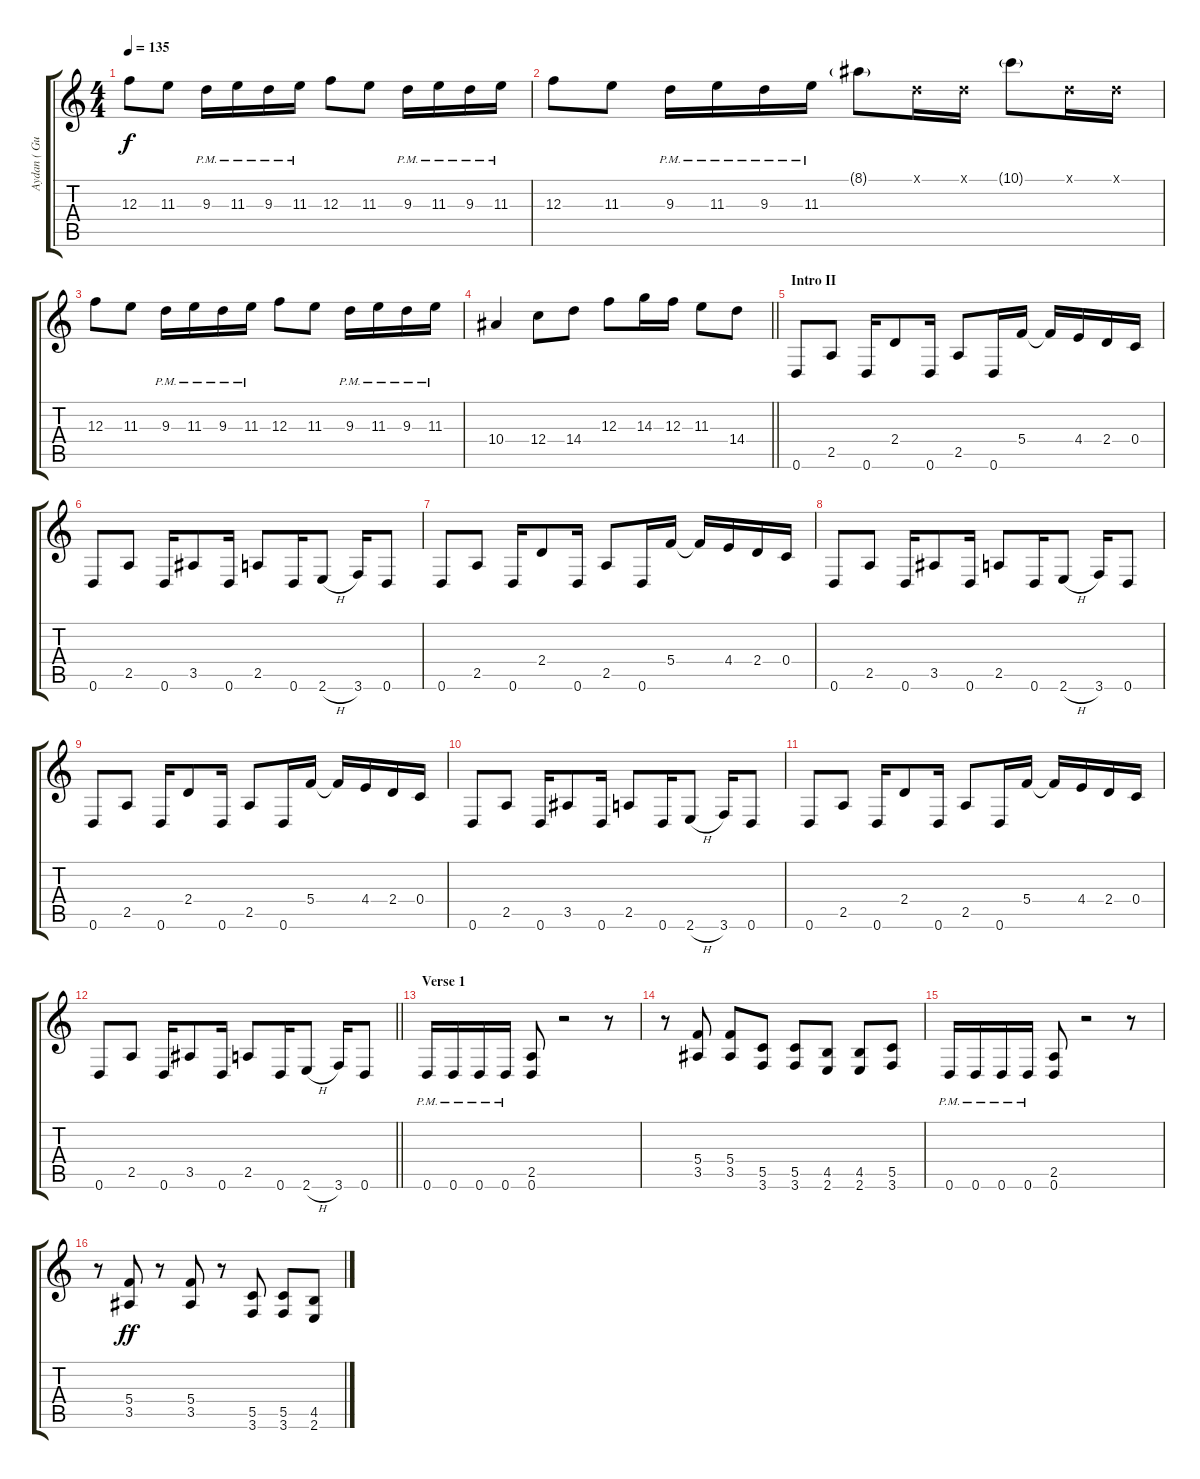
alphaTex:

\track ("Aydan ( Guitar 1 )" "Aydan ( Gu") {instrument distortionguitar}
\staff {score tabs}
\tuning (D4 A3 F3 C3 G2 D2) {hide}
\ts (4 4)
\tempo 135
\clef g2
\ks c
12.3.8{dy f} 11.3.8 9.3{pm}.16 11.3{pm}.16 9.3{pm}.16 11.3{pm}.16 12.3.8 11.3.8 9.3{pm}.16 11.3{pm}.16 9.3{pm}.16 11.3{pm}.16 |
12.3.8 11.3.8 9.3{pm}.16 11.3{pm}.16 9.3{pm}.16 11.3{pm}.16 8.1{g}.8 0.1{x}.16 0.1{x}.16 10.1{g}.8 0.1{x}.16 0.1{x}.16 |
12.3.8 11.3.8 9.3{pm}.16 11.3{pm}.16 9.3{pm}.16 11.3{pm}.16 12.3.8 11.3.8 9.3{pm}.16 11.3{pm}.16 9.3{pm}.16 11.3{pm}.16 |
\barLineRight lightlight
10.4.4 12.4.8 14.4.8 12.3.8 14.3.16 12.3.16 11.3.8 14.4.8 |
\section ("" "Intro II")
0.6.8 2.5.8 0.6.16 2.4.8 0.6.16 2.5.8 0.6.16 5.4.16 5.4{t}.16 4.4.16 2.4.16 0.4.16 |
0.6.8 2.5.8 0.6.16 3.5.8 0.6.16 2.5.8 0.6.16 2.6{h}.8 3.6.16 0.6.8 |
0.6.8 2.5.8 0.6.16 2.4.8 0.6.16 2.5.8 0.6.16 5.4.16 5.4{t}.16 4.4.16 2.4.16 0.4.16 |
0.6.8 2.5.8 0.6.16 3.5.8 0.6.16 2.5.8 0.6.16 2.6{h}.8 3.6.16 0.6.8 |
0.6.8 2.5.8 0.6.16 2.4.8 0.6.16 2.5.8 0.6.16 5.4.16 5.4{t}.16 4.4.16 2.4.16 0.4.16 |
0.6.8 2.5.8 0.6.16 3.5.8 0.6.16 2.5.8 0.6.16 2.6{h}.8 3.6.16 0.6.8 |
0.6.8 2.5.8 0.6.16 2.4.8 0.6.16 2.5.8 0.6.16 5.4.16 5.4{t}.16 4.4.16 2.4.16 0.4.16 |
\barLineRight lightlight
0.6.8 2.5.8 0.6.16 3.5.8 0.6.16 2.5.8 0.6.16 2.6{h}.8 3.6.16 0.6.8 |
\section ("" "Verse 1")
0.6{pm}.16 0.6{pm}.16 0.6{pm}.16 0.6{pm}.16 (2.5 0.6).8 r.2 r.8 |
r.8 (5.4 3.5).8 (5.4 3.5).8 (5.5 3.6).8 (5.5 3.6).8 (4.5 2.6).8 (4.5 2.6).8 (5.5 3.6).8 |
0.6{pm}.16 0.6{pm}.16 0.6{pm}.16 0.6{pm}.16 (2.5 0.6).8 r.2 r.8 |
r.8 (5.4 3.5).8{dy ff} r.8 (5.4 3.5).8 r.8 (5.5 3.6).8 (5.5 3.6).8 (4.5 2.6).8
